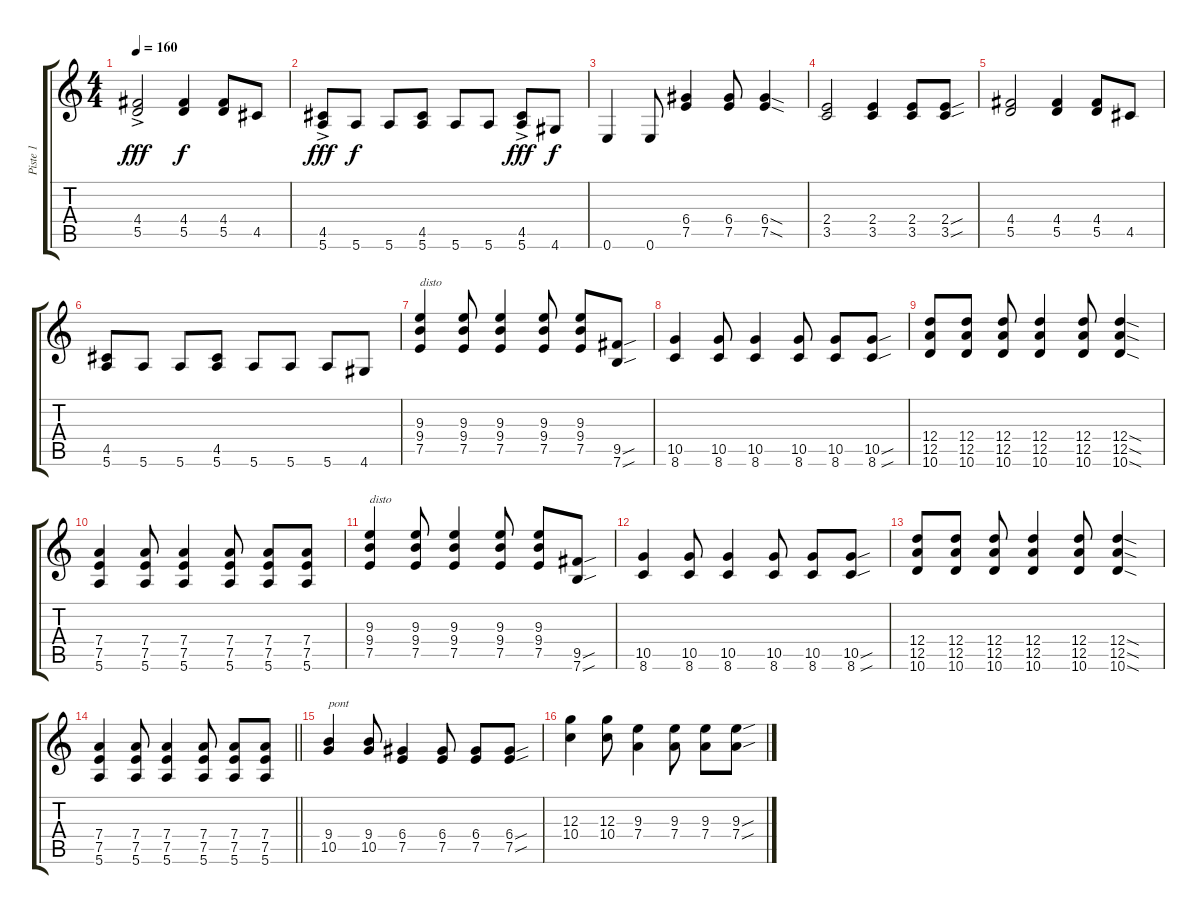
\track ("Piste 1" "Piste 1") {instrument acousticguitarsteel}
\staff {score tabs}
\tuning (E4 B3 G3 D3 A2 E2) {hide}
\ts (4 4)
\tempo 160
\clef g2
\ks c
(4.4 5.5{ac}).2{dy fff} (4.4 5.5).4{dy f} (4.4 5.5).8 4.5.8 |
(4.5{ac} 5.6).8{dy fff} 5.6.8{dy f} 5.6.8 (4.5 5.6).8 5.6.8 5.6.8 (4.5{ac} 5.6).8{dy fff} 4.6.8{dy f} |
0.6.4 0.6.8 (6.4 7.5).4 (6.4 7.5).8 (6.4{sod} 7.5{sod}).4 |
(2.4 3.5).2 (2.4 3.5).4 (2.4 3.5).8 (2.4{sou} 3.5{sou}).8 |
(4.4 5.5).2 (4.4 5.5).4 (4.4 5.5).8 4.5.8 |
(4.5 5.6).8 5.6.8 5.6.8 (4.5 5.6).8 5.6.8 5.6.8 5.6.8 4.6.8 |
(9.3 9.4 7.5).4{txt "disto"} (9.3 9.4 7.5).8 (9.3 9.4 7.5).4 (9.3 9.4 7.5).8 (9.3 9.4 7.5).8 (9.5{sou} 7.6{sou}).8 |
(10.5 8.6).4 (10.5 8.6).8 (10.5 8.6).4 (10.5 8.6).8 (10.5 8.6).8 (10.5{sou} 8.6{sou}).8 |
(12.4 12.5 10.6).8 (12.4 12.5 10.6).8 (12.4 12.5 10.6).8 (12.4 12.5 10.6).4 (12.4 12.5 10.6).8 (12.4{sod} 12.5{sod} 10.6{sod}).4 |
(7.4 7.5 5.6).4 (7.4 7.5 5.6).8 (7.4 7.5 5.6).4 (7.4 7.5 5.6).8 (7.4 7.5 5.6).8 (7.4 7.5 5.6).8 |
(9.3 9.4 7.5).4{txt "disto"} (9.3 9.4 7.5).8 (9.3 9.4 7.5).4 (9.3 9.4 7.5).8 (9.3 9.4 7.5).8 (9.5{sou} 7.6{sou}).8 |
(10.5 8.6).4 (10.5 8.6).8 (10.5 8.6).4 (10.5 8.6).8 (10.5 8.6).8 (10.5{sou} 8.6{sou}).8 |
(12.4 12.5 10.6).8 (12.4 12.5 10.6).8 (12.4 12.5 10.6).8 (12.4 12.5 10.6).4 (12.4 12.5 10.6).8 (12.4{sod} 12.5{sod} 10.6{sod}).4 |
\barLineRight lightlight
(7.4 7.5 5.6).4 (7.4 7.5 5.6).8 (7.4 7.5 5.6).4 (7.4 7.5 5.6).8 (7.4 7.5 5.6).8 (7.4 7.5 5.6).8 |
(9.4 10.5).4{txt "pont"} (9.4 10.5).8 (6.4 7.5).4 (6.4 7.5).8 (6.4 7.5).8 (6.4{sou} 7.5{sou}).8 |
(12.3 10.4).4 (12.3 10.4).8 (9.3 7.4).4 (9.3 7.4).8 (9.3 7.4).8 (9.3{sou} 7.4{sou}).8
